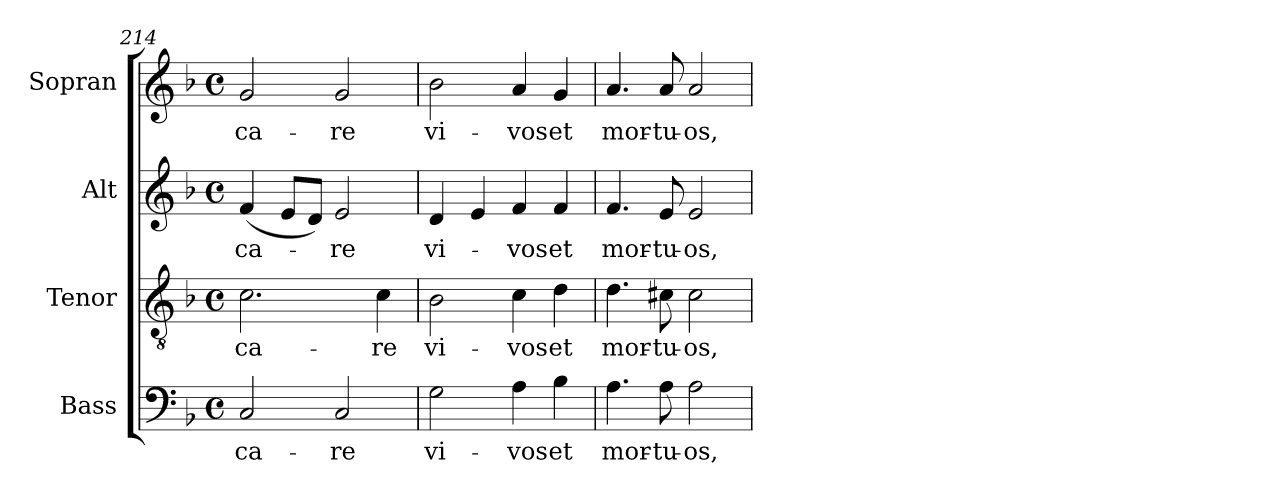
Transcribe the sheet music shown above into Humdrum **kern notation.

**kern	**text	**kern	**text	**kern	**text	**kern	**text
*part4	*part4	*part3	*part3	*part2	*part2	*part1	*part1
*staff4	*staff4	*staff3	*staff3	*staff2	*staff2	*staff1	*staff1
*I"Bass	*	*I"Tenor	*	*I"Alt	*	*I"Sopran	*
*I'B.	*	*I'T.	*	*I'A.	*	*I'S.	*
*clefF4	*	*clefGv2	*	*clefG2	*	*clefG2	*
*k[b-]	*	*k[b-]	*	*k[b-]	*	*k[b-]	*
*F:	*	*F:	*	*F:	*	*F:	*
*M4/4	*	*M4/4	*	*M4/4	*	*M4/4	*
*met(c)	*	*met(c)	*	*met(c)	*	*met(c)	*
=214	=214	=214	=214	=214	=214	=214	=214
!	!LO:LY:b	!	!LO:LY:b	!	!LO:LY:b	!	!LO:LY:b
2C/	-ca-	2.c\	-ca-	(<4f/	-ca-	2g/	-ca-
.	.	.	.	8e/L	.	.	.
.	.	.	.	8d/J)	.	.	.
!	!LO:LY:b	!	!	!	!LO:LY:b	!	!LO:LY:b
2C/	-re	.	.	2e/	-re	2g/	-re
!	!	!	!LO:LY:b	!	!	!	!
.	.	4c\	-re	.	.	.	.
=215	=215	=215	=215	=215	=215	=215	=215
!	!LO:LY:b	!	!LO:LY:b	!	!LO:LY:b	!	!LO:LY:b
2G\	vi-	2B-\	vi-	4d/	vi-	2b-\	vi-
.	.	.	.	4e/	.	.	.
!	!LO:LY:b	!	!LO:LY:b	!	!LO:LY:b	!	!LO:LY:b
4A\	-vos	4c\	-vos	4f/	-vos	4a/	-vos
!	!LO:LY:b	!	!LO:LY:b	!	!LO:LY:b	!	!LO:LY:b
4B-\	et	4d\	et	4f/	et	4g/	et
!!LO:LB:g=z
=216	=216	=216	=216	=216	=216	=216	=216
!	!LO:LY:b	!	!LO:LY:b	!	!LO:LY:b	!	!LO:LY:b
4.A\	mor-	4.d\	mor-	4.f/	mor-	4.a/	mor-
!	!LO:LY:b	!	!LO:LY:b	!	!LO:LY:b	!	!LO:LY:b
8A\	-tu-	8c#X\	-tu-	8e/	-tu-	8a/	-tu-
!	!LO:LY:b	!	!LO:LY:b	!	!LO:LY:b	!	!LO:LY:b
2A\	-os,	2c#\	-os,	2e/	-os,	2a/	-os,
=	=	=	=	=	=	=	=
*-	*-	*-	*-	*-	*-	*-	*-
